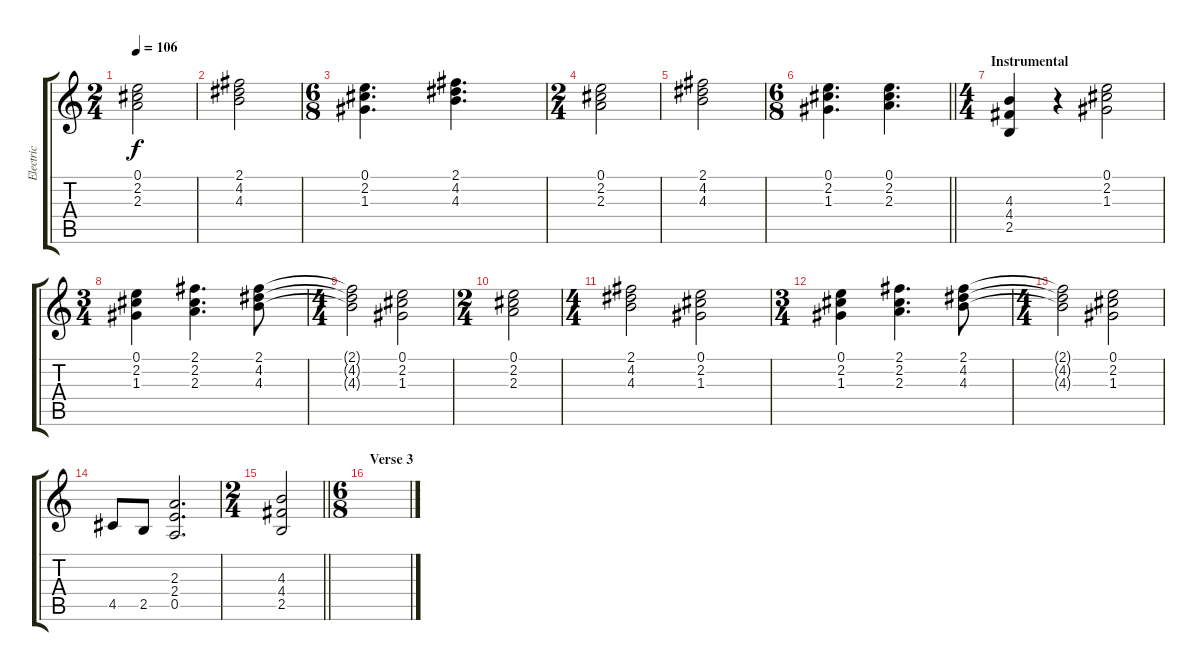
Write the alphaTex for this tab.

\track ("Electric" "Electric") {instrument overdrivenguitar}
\staff {score tabs}
\tuning (E4 B3 G3 D3 A2 E2) {hide}
\ts (2 4)
\tempo 106
\clef g2
\ks c
(0.1 2.2 2.3).2{dy f} |
(2.1 4.2 4.3).2 |
\ts (6 8)
(0.1 2.2 1.3).4{d} (2.1 4.2 4.3).4{d} |
\ts (2 4)
(0.1 2.2 2.3).2 |
(2.1 4.2 4.3).2 |
\ts (6 8)
\barLineRight lightlight
(0.1 2.2 1.3).4{d} (0.1 2.2 2.3).4{d} |
\ts (4 4)
\section ("" "Instrumental")
(4.3 4.4 2.5).4 r.4 (0.1 2.2 1.3).2 |
\ts (3 4)
(0.1 2.2 1.3).4 (2.1 2.2 2.3).4{d} (2.1 4.2 4.3).8 |
\ts (4 4)
(2.1{t} 4.2{t} 4.3{t}).2 (0.1 2.2 1.3).2 |
\ts (2 4)
(0.1 2.2 2.3).2 |
\ts (4 4)
(2.1 4.2 4.3).2 (0.1 2.2 1.3).2 |
\ts (3 4)
(0.1 2.2 1.3).4 (2.1 2.2 2.3).4{d} (2.1 4.2 4.3).8 |
\ts (4 4)
(2.1{t} 4.2{t} 4.3{t}).2 (0.1 2.2 1.3).2 |
4.5.8 2.5.8 (2.3 2.4 0.5).2{d} |
\ts (2 4)
\barLineRight lightlight
(4.3 4.4 2.5).2 |
\ts (6 8)
\section ("" "Verse 3")
